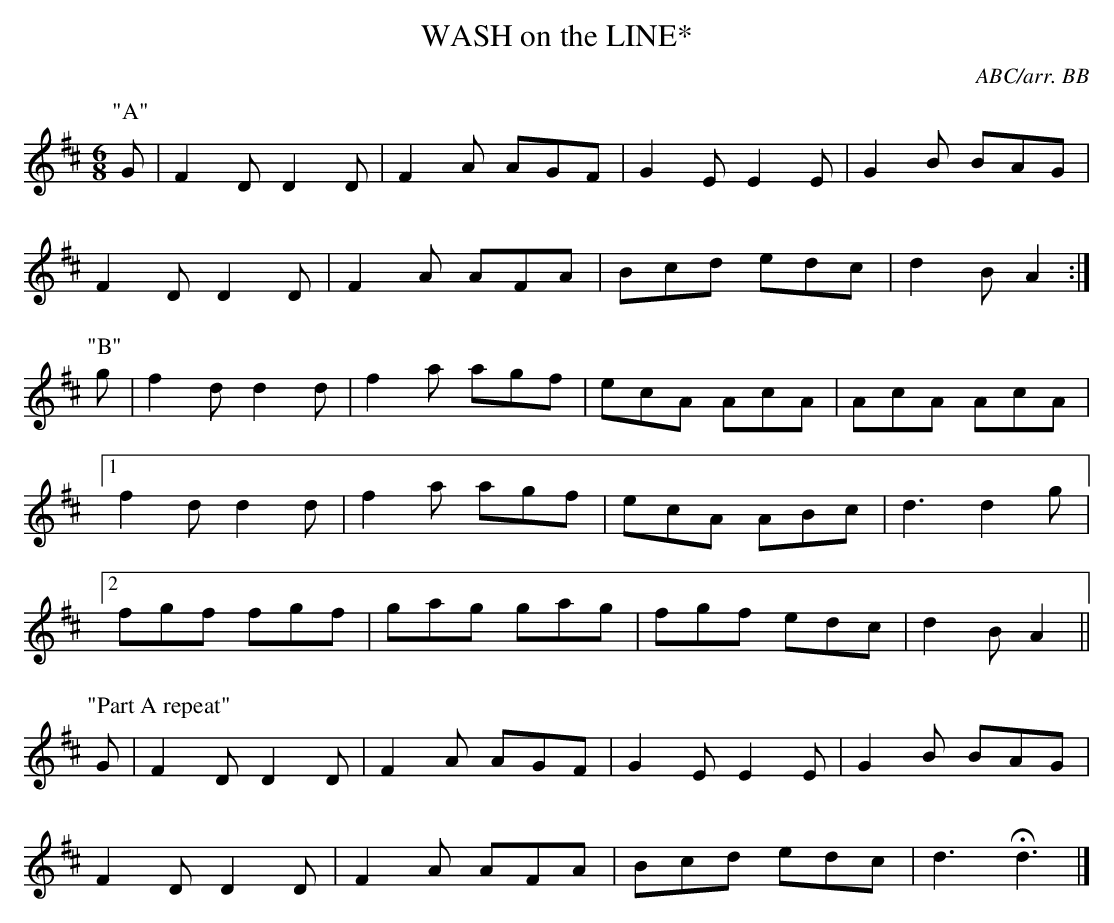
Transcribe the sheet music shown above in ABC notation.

X:1
T:WASH on the LINE*
C:ABC/arr. BB
M:6/8
L:1/8
K:D % source key Eb
P:"A"
G|F2D D2D|F2A AGF|G2E E2E|G2B BAG|
F2D D2D|F2A AFA|Bcd edc|d2B A2 :|
P:"B"
g|f2d d2d|f2a agf|ecA AcA|AcA AcA|
[1 f2d d2d|f2a agf|ecA ABc|d3 d2g|
[2 fgf fgf|gag gag|fgf edc|d2B A2||
P:"Part A repeat"
G|F2D D2D|F2A AGF|G2E E2E|G2B BAG|
F2D D2D|F2A AFA|Bcd edc|d3 Hd3|]
